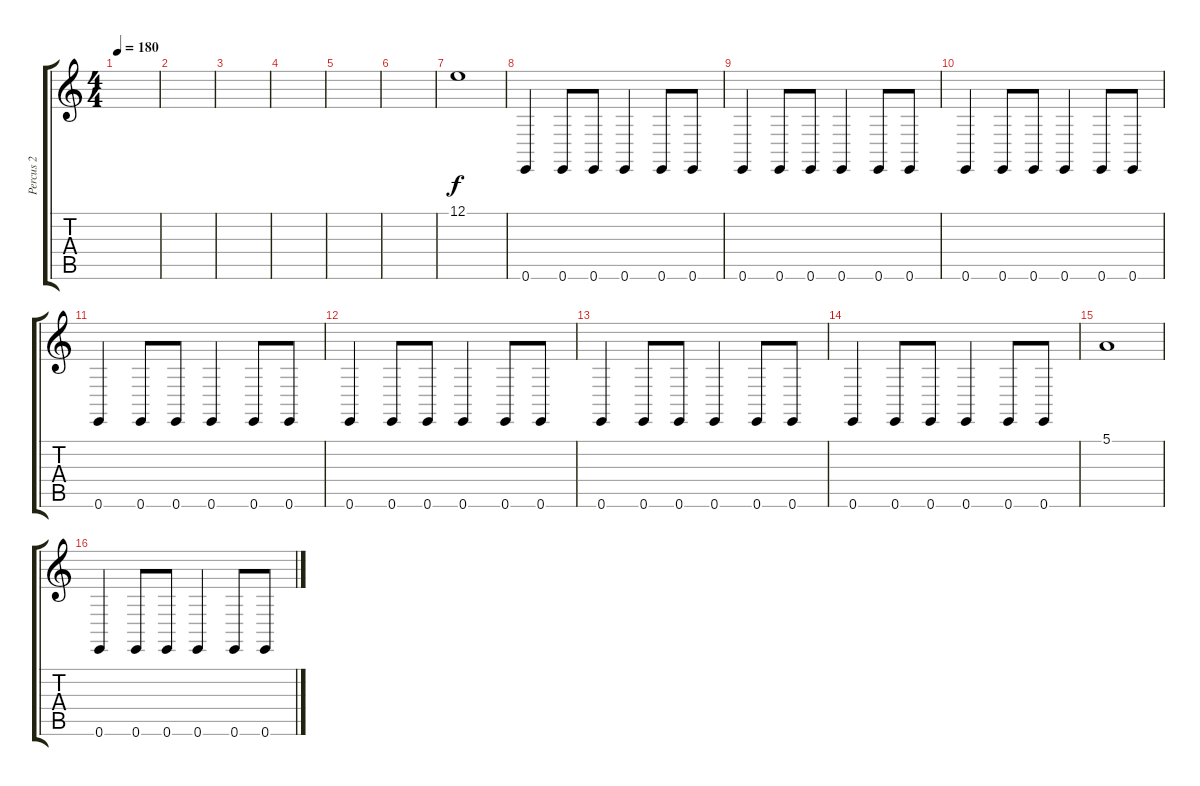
\track ("Percus 2" "Percus 2") {instrument taikodrum}
\staff {score tabs}
\tuning (E4 B3 G3 D3 A2 E2) {hide}
\ts (4 4)
\tempo 180
\clef g2
\ks c
|
|
|
|
|
|
12.1.1{instrument reversecymbal} |
0.6.4{instrument melodictom} 0.6.8 0.6.8 0.6.4 0.6.8 0.6.8 |
0.6.4 0.6.8 0.6.8 0.6.4 0.6.8 0.6.8 |
0.6.4 0.6.8 0.6.8 0.6.4 0.6.8 0.6.8 |
0.6.4 0.6.8 0.6.8 0.6.4 0.6.8 0.6.8 |
0.6.4 0.6.8 0.6.8 0.6.4 0.6.8 0.6.8 |
0.6.4 0.6.8 0.6.8 0.6.4 0.6.8 0.6.8 |
0.6.4 0.6.8 0.6.8 0.6.4 0.6.8 0.6.8 |
5.1.1{instrument reversecymbal} |
0.6.4{instrument taikodrum} 0.6.8 0.6.8 0.6.4 0.6.8 0.6.8
